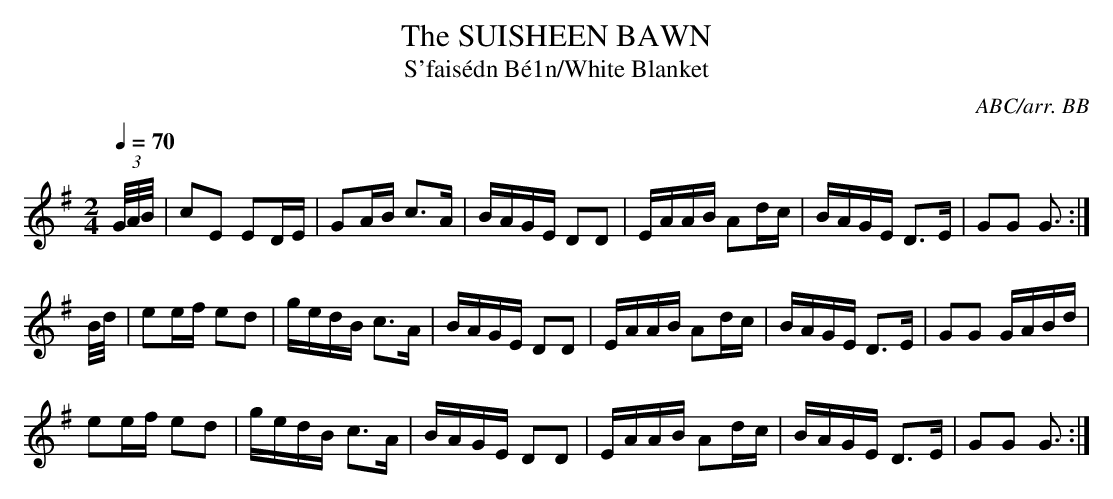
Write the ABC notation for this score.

X:1
T:SUISHEEN BAWN, The
T:S\'fais\'edn B\'e1n/White Blanket
Y:"set dance"
C:ABC/arr. BB
Q:1/4=70
L:1/16
M:2/4
K:G
(3G/A/B/|c2E2 E2DE|G2AB c3A|BAGE D2D2|EAAB A2dc|\
BAGE D3E|G2G2 G3:|
B/d/|e2ef e2d2|gedB c3A|BAGE D2D2|EAAB A2dc|BAGE D3E|\
G2G2 GABd|
e2ef e2d2|gedB c3A|BAGE D2D2|EAAB A2dc|BAGE D3E|G2G2 G3:|
